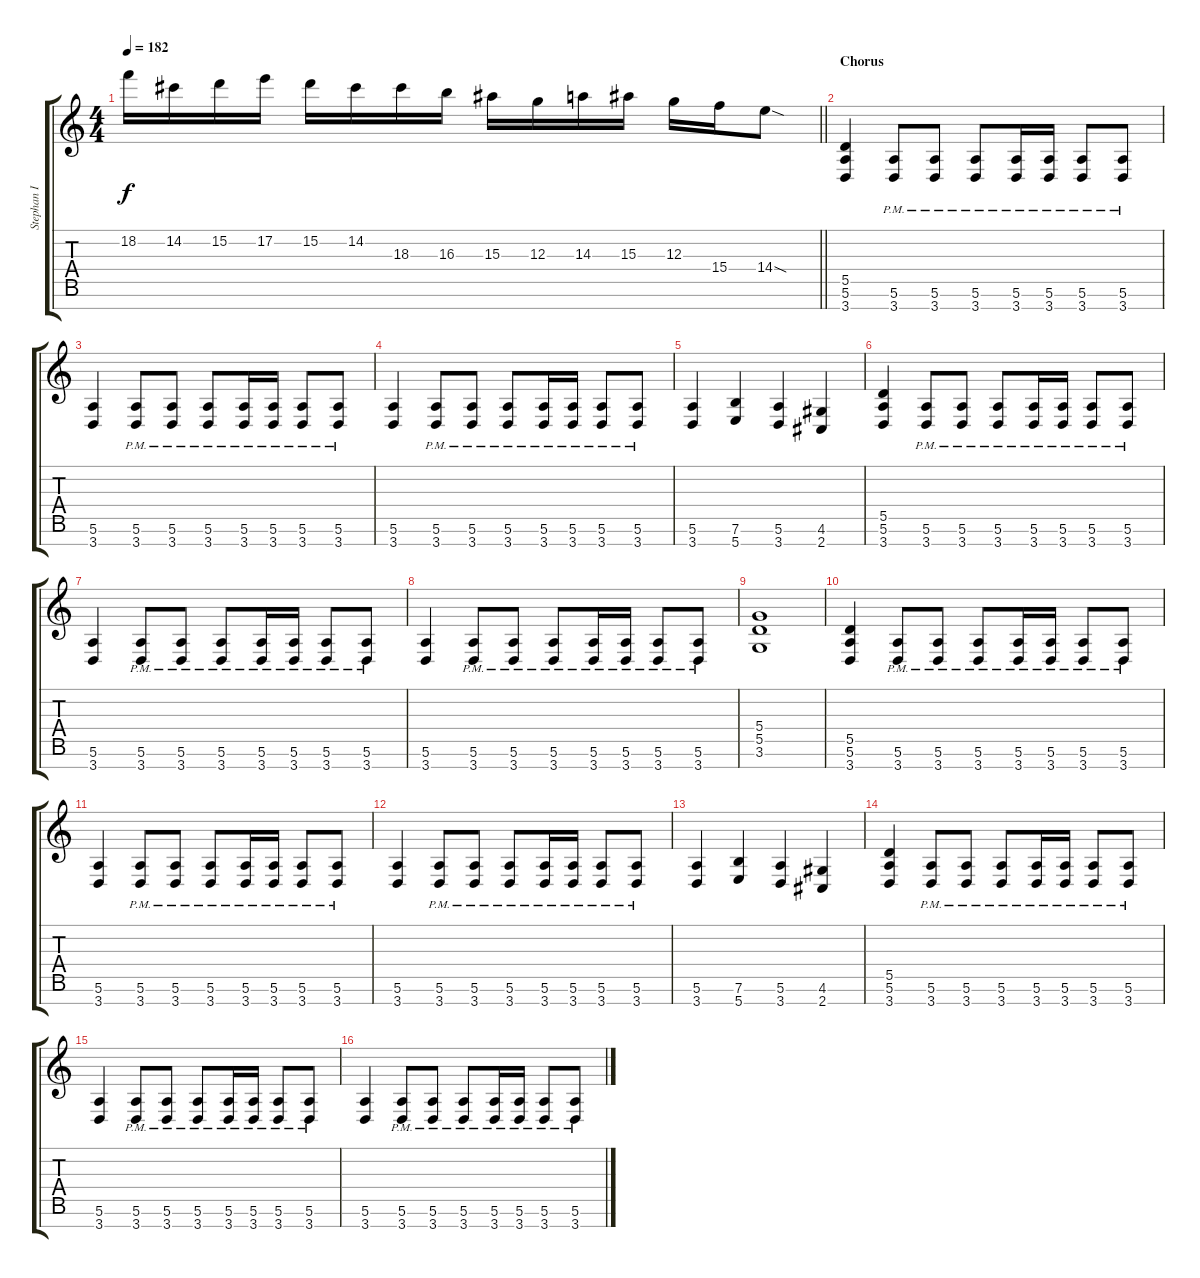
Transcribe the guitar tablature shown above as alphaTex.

\track ("Stephan I" "Stephan I") {instrument distortionguitar}
\staff {score tabs}
\tuning (E4 B3 G3 D3 A2 E2 B1) {hide}
\ts (4 4)
\tempo 182
\clef g2
\barLineRight lightlight
\ks c
18.2.16{dy f} 14.2.16 15.2.16 17.2.16 15.2.16 14.2.16 18.3.16 16.3.16 15.3.16 12.3.16 14.3.16 15.3.16 12.3.16 15.4.16 14.4{sod}.8 |
\section ("" "Chorus")
(5.5 5.6 3.7).4 (5.6{pm} 3.7{pm}).8 (5.6{pm} 3.7{pm}).8 (5.6{pm} 3.7{pm}).8 (5.6{pm} 3.7{pm}).16 (5.6{pm} 3.7{pm}).16 (5.6{pm} 3.7{pm}).8 (5.6{pm} 3.7{pm}).8 |
(5.6 3.7).4 (5.6{pm} 3.7{pm}).8 (5.6{pm} 3.7{pm}).8 (5.6{pm} 3.7{pm}).8 (5.6{pm} 3.7{pm}).16 (5.6{pm} 3.7{pm}).16 (5.6{pm} 3.7{pm}).8 (5.6{pm} 3.7{pm}).8 |
(5.6 3.7).4 (5.6{pm} 3.7{pm}).8 (5.6{pm} 3.7{pm}).8 (5.6{pm} 3.7{pm}).8 (5.6{pm} 3.7{pm}).16 (5.6{pm} 3.7{pm}).16 (5.6{pm} 3.7{pm}).8 (5.6{pm} 3.7{pm}).8 |
(5.6 3.7).4 (7.6 5.7).4 (5.6 3.7).4 (4.6 2.7).4 |
(5.5 5.6 3.7).4 (5.6{pm} 3.7{pm}).8 (5.6{pm} 3.7{pm}).8 (5.6{pm} 3.7{pm}).8 (5.6{pm} 3.7{pm}).16 (5.6{pm} 3.7{pm}).16 (5.6{pm} 3.7{pm}).8 (5.6{pm} 3.7{pm}).8 |
(5.6 3.7).4 (5.6{pm} 3.7{pm}).8 (5.6{pm} 3.7{pm}).8 (5.6{pm} 3.7{pm}).8 (5.6{pm} 3.7{pm}).16 (5.6{pm} 3.7{pm}).16 (5.6{pm} 3.7{pm}).8 (5.6{pm} 3.7{pm}).8 |
(5.6 3.7).4 (5.6{pm} 3.7{pm}).8 (5.6{pm} 3.7{pm}).8 (5.6{pm} 3.7{pm}).8 (5.6{pm} 3.7{pm}).16 (5.6{pm} 3.7{pm}).16 (5.6{pm} 3.7{pm}).8 (5.6{pm} 3.7{pm}).8 |
(5.4 5.5 3.6).1 |
(5.5 5.6 3.7).4 (5.6{pm} 3.7{pm}).8 (5.6{pm} 3.7{pm}).8 (5.6{pm} 3.7{pm}).8 (5.6{pm} 3.7{pm}).16 (5.6{pm} 3.7{pm}).16 (5.6{pm} 3.7{pm}).8 (5.6{pm} 3.7{pm}).8 |
(5.6 3.7).4 (5.6{pm} 3.7{pm}).8 (5.6{pm} 3.7{pm}).8 (5.6{pm} 3.7{pm}).8 (5.6{pm} 3.7{pm}).16 (5.6{pm} 3.7{pm}).16 (5.6{pm} 3.7{pm}).8 (5.6{pm} 3.7{pm}).8 |
(5.6 3.7).4 (5.6{pm} 3.7{pm}).8 (5.6{pm} 3.7{pm}).8 (5.6{pm} 3.7{pm}).8 (5.6{pm} 3.7{pm}).16 (5.6{pm} 3.7{pm}).16 (5.6{pm} 3.7{pm}).8 (5.6{pm} 3.7{pm}).8 |
(5.6 3.7).4 (7.6 5.7).4 (5.6 3.7).4 (4.6 2.7).4 |
(5.5 5.6 3.7).4 (5.6{pm} 3.7{pm}).8 (5.6{pm} 3.7{pm}).8 (5.6{pm} 3.7{pm}).8 (5.6{pm} 3.7{pm}).16 (5.6{pm} 3.7{pm}).16 (5.6{pm} 3.7{pm}).8 (5.6{pm} 3.7{pm}).8 |
(5.6 3.7).4 (5.6{pm} 3.7{pm}).8 (5.6{pm} 3.7{pm}).8 (5.6{pm} 3.7{pm}).8 (5.6{pm} 3.7{pm}).16 (5.6{pm} 3.7{pm}).16 (5.6{pm} 3.7{pm}).8 (5.6{pm} 3.7{pm}).8 |
(5.6 3.7).4 (5.6{pm} 3.7{pm}).8 (5.6{pm} 3.7{pm}).8 (5.6{pm} 3.7{pm}).8 (5.6{pm} 3.7{pm}).16 (5.6{pm} 3.7{pm}).16 (5.6{pm} 3.7{pm}).8 (5.6{pm} 3.7{pm}).8
